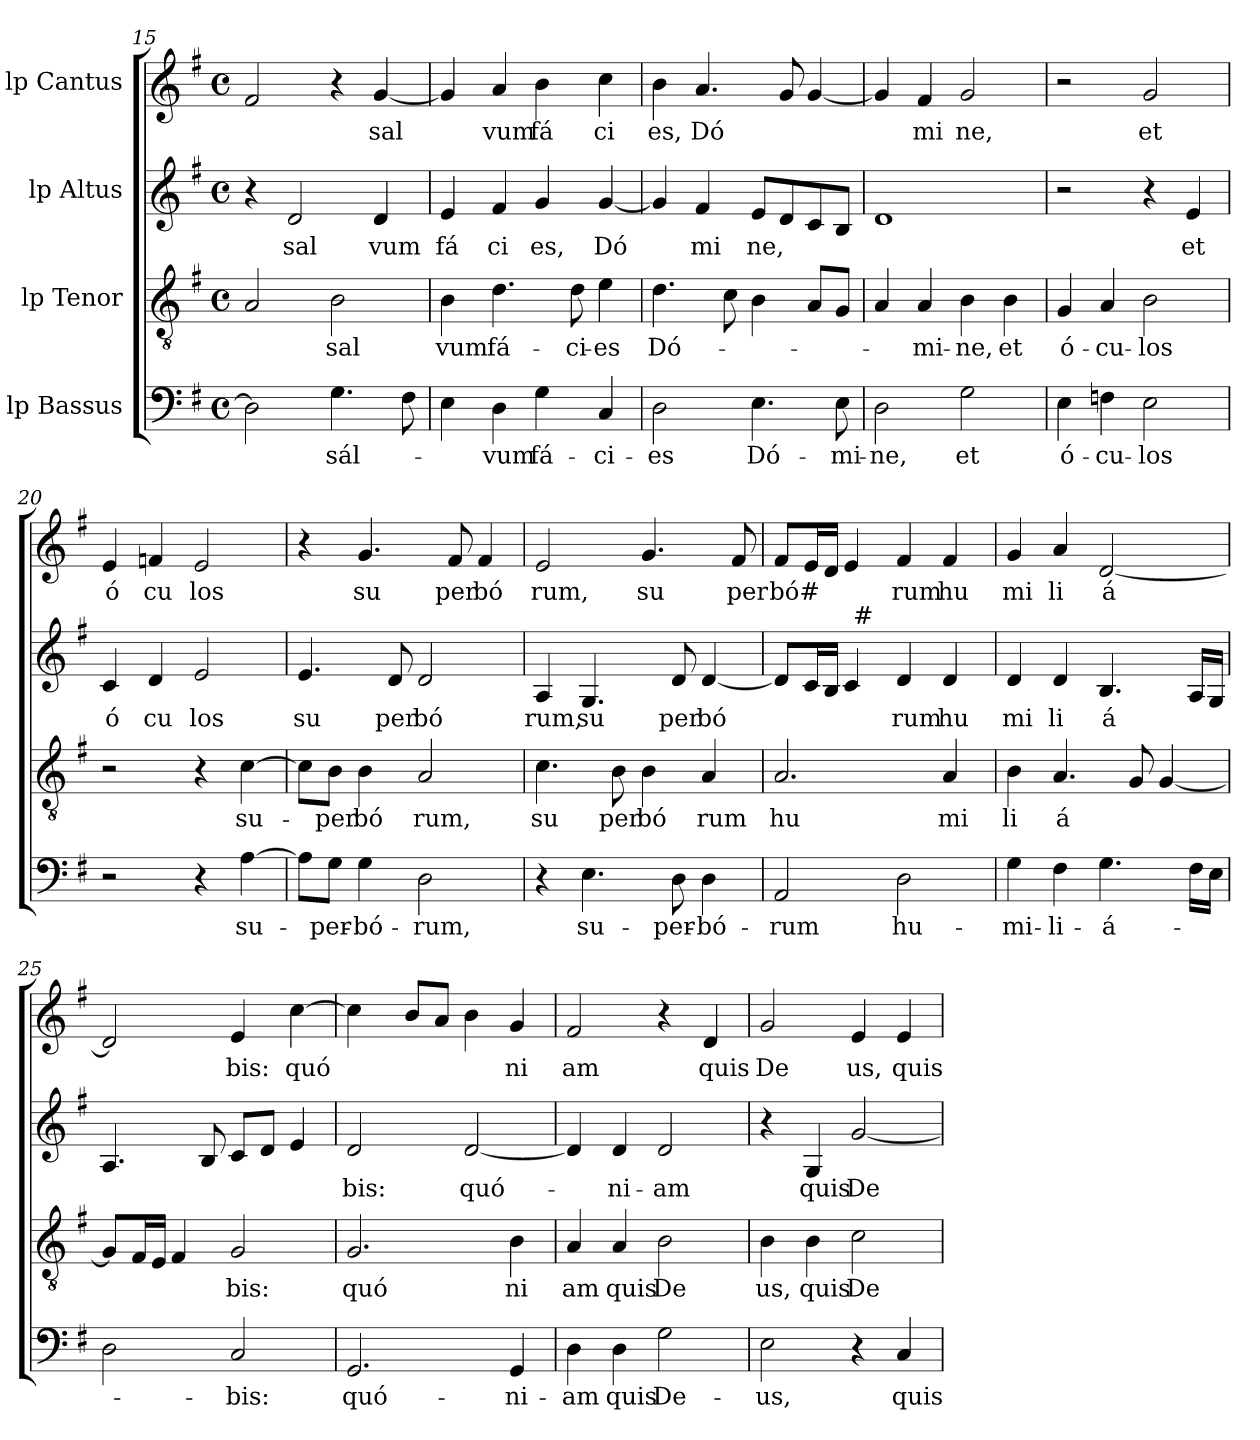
**kern	**text	**kern	**text	**kern	**text	**kern	**text
*part4	*part4	*part3	*part3	*part2	*part2	*part1	*part1
*staff4	*staff4	*staff3	*staff3	*staff2	*staff2	*staff1	*staff1
*I"lp Bassus	*	*I"lp Tenor	*	*I"lp Altus	*	*I"lp Cantus	*
*clefF4	*	*clefGv2	*	*clefG2	*	*clefG2	*
*k[f#]	*	*k[f#]	*	*k[f#]	*	*k[f#]	*
*G:	*	*G:	*	*G:	*	*G:	*
*M4/4	*	*M4/4	*	*M4/4	*	*M4/4	*
*met(c)	*	*met(c)	*	*met(c)	*	*met(c)	*
=15	=15	=15	=15	=15	=15	=15	=15
2D\]	.	2A/	.	4r	.	2f#/	.
!	!	!	!	!	!LO:LY:b:cj	!	!
.	.	.	.	2d/	sal	.	.
!	!LO:LY:b	!	!LO:LY:b:cj	!	!	!	!
4.G\	sál-	2B\	sal	.	.	4r	.
!	!	!	!	!	!LO:LY:b:cj	!	!LO:LY:b:cj
.	.	.	.	4d/	vum	[>4g/	sal
8F#\	.	.	.	.	.	.	.
!!LO:LB:g=z
=16	=16	=16	=16	=16	=16	=16	=16
!	!	!	!LO:LY:b:cj	!	!LO:LY:b:cj	!	!
*	*	*	*	*^	*	*	*
4E\	.	4B\	vum	4e/	32ryy	fá	4g/]	.
.	.	.	.	.	2ryy	.	.	.
!	!LO:LY:b:cj	!	!LO:LY:b:cj	!	!	!LO:LY:b:cj	!	!LO:LY:b:cj
4D\	-vum	4.d\	fá-	4f#/	.	ci	4a/	vum
!	!LO:LY:b:cj	!	!	!	!	!LO:LY:b:cj	!	!LO:LY:b:cj
4G\	fá-	.	.	4g/	.	es,	4b\	fá
.	.	.	.	.	4...ryy	.	.	.
!	!	!	!LO:LY:b:cj	!	!	!	!	!
.	.	8d\	-ci-	.	.	.	.	.
!	!LO:LY:b:cj	!	!LO:LY:b:cj	!	!	!LO:LY:b:cj	!	!LO:LY:b:cj
4C/	-ci-	4e\	-es	[<4g/	.	Dó	4cc\	ci
=17	=17	=17	=17	=17	=17	=17	=17	=17
!	!LO:LY:b:cj	!	!LO:LY:b:cj	!	!	!	!	!LO:LY:b:cj
*	*	*	*	*v	*v	*	*	*
2D\	-es	4.d\	Dó-	4g/]	.	4b\	es,
!	!	!	!	!	!LO:LY:b:cj	!	!LO:LY:b:cj
.	.	.	.	4f#/	mi	4.a/	Dó
.	.	8c\	.	.	.	.	.
!	!LO:LY:b:cj	!	!	!	!LO:LY:b	!	!
4.E\	Dó-	4B\	.	8e/L	ne,	.	.
.	.	.	.	8d/	.	8g/	.
.	.	8A/L	.	8c/	.	[<4g/	.
!	!LO:LY:b:cj	!	!	!	!	!	!
8E\	-mi-	8G/J	.	8B/J	.	.	.
=18	=18	=18	=18	=18	=18	=18	=18
!	!LO:LY:b:cj	!	!	!	!	!	!
2D\	-ne,	4A/	.	1d	.	4g/]	.
!	!	!	!LO:LY:b:cj	!	!	!	!LO:LY:b:cj
.	.	4A/	-mi-	.	.	4f#/	mi
!	!LO:LY:b:cj	!	!LO:LY:b:cj	!	!	!	!LO:LY:b:cj
2G\	et	4B\	-ne,	.	.	2g/	ne,
!	!	!	!LO:LY:b:cj	!	!	!	!
.	.	4B\	et	.	.	.	.
=19	=19	=19	=19	=19	=19	=19	=19
!	!LO:LY:b:cj	!	!LO:LY:b:cj	!	!	!	!
4E\	ó-	4G/	ó-	2r	.	2r	.
!	!LO:LY:b:cj	!	!LO:LY:b:cj	!	!	!	!
4Fn\	-cu-	4A/	-cu-	.	.	.	.
!	!LO:LY:b:cj	!	!LO:LY:b:cj	!	!	!	!LO:LY:b:cj
2E\	-los	2B\	-los	4r	.	2g/	et
!	!	!	!	!	!LO:LY:b:cj	!	!
.	.	.	.	4e/	et	.	.
=20	=20	=20	=20	=20	=20	=20	=20
!	!	!	!	!	!LO:LY:b:cj	!	!LO:LY:b:cj
2r	.	2r	.	4c/	ó	4e/	ó
!	!	!	!	!	!LO:LY:b:cj	!	!LO:LY:b:cj
.	.	.	.	4d/	cu	4fn/	cu
!	!	!	!	!	!LO:LY:b:cj	!	!LO:LY:b:cj
4r	.	4r	.	2e/	los	2e/	los
!	!LO:LY:b:cj	!	!LO:LY:b:cj	!	!	!	!
[>4A\	su-	[<4c\	su-	.	.	.	.
!!LO:PB:g=z
=21	=21	=21	=21	=21	=21	=21	=21
!	!	!	!	!	!LO:LY:b:cj	!	!
8A\L]	.	8c\L]	.	4.e/	su	4r	.
!	!LO:LY:b:cj	!	!LO:LY:b:cj	!	!	!	!
8G\J	-per-	8B\J	-per	.	.	.	.
!	!LO:LY:b:cj	!	!LO:LY:b:cj	!	!	!	!LO:LY:b:cj
4G\	-bó-	4B\	bó	.	.	4.g/	su
!	!	!	!	!	!LO:LY:b:cj	!	!
.	.	.	.	8d/	per	.	.
!	!LO:LY:b:cj	!	!LO:LY:b:cj	!	!LO:LY:b:cj	!	!
2D\	-rum,	2A/	rum,	2d/	bó	.	.
!	!	!	!	!	!	!	!LO:LY:b:cj
.	.	.	.	.	.	8f#/	per
!	!	!	!	!	!	!	!LO:LY:b:cj
.	.	.	.	.	.	4f#/	bó
=22	=22	=22	=22	=22	=22	=22	=22
!	!	!	!LO:LY:b:cj	!	!LO:LY:b:cj	!	!LO:LY:b:cj
4r	.	4.c\	su	4A/	rum,	2e/	rum,
!	!LO:LY:b:cj	!	!	!	!LO:LY:b:cj	!	!
4.E\	su-	.	.	4.G/	su	.	.
!	!	!	!LO:LY:b:cj	!	!	!	!
.	.	8B\	per	.	.	.	.
!	!	!	!LO:LY:b:cj	!	!	!	!LO:LY:b:cj
.	.	4B\	bó	.	.	4.g/	su
!	!LO:LY:b:cj	!	!	!	!LO:LY:b:cj	!	!
8D\	-per-	.	.	8d/	per	.	.
!	!LO:LY:b:cj	!	!LO:LY:b:cj	!	!LO:LY:b:cj	!	!
4D\	-bó-	4A/	rum	[<4d/	bó	.	.
!	!	!	!	!	!	!	!LO:LY:b:cj
.	.	.	.	.	.	8f#/	per
=23	=23	=23	=23	=23	=23	=23	=23
!	!LO:LY:b:cj	!	!LO:LY:b:cj	!	!	!	!LO:LY:b
*	*	*	*	*^	*	*	*
2AA/	-rum	2.A/	hu	8d/L]	4ryy	.	8f#/L	bó#
.	.	.	.	16c/	.	.	16e/	.
.	.	.	.	16B/J	.	.	16d/J	.
.	.	.	.	4c/	64ryy	.	4e/	.
!	!	!	!	!	!LO:TX:a:t=#	!	!	!
.	.	.	.	.	2ryy	.	.	.
!	!LO:LY:b:cj	!	!	!	!	!LO:LY:b:cj	!	!LO:LY:b:cj
2D\	hu-	.	.	4d/	.	rum	4f#/	rum
!	!	!	!LO:LY:b:cj	!	!	!LO:LY:b:cj	!	!LO:LY:b:cj
.	.	4A/	mi	4d/	.	hu	4f#/	hu
.	.	.	.	.	8...ryy	.	.	.
=24	=24	=24	=24	=24	=24	=24	=24	=24
!	!LO:LY:b:cj	!	!LO:LY:b:cj	!	!	!LO:LY:b:cj	!	!LO:LY:b:cj
*	*	*	*	*v	*v	*	*	*
4G\	-mi-	4B\	li	4d/	mi	4g/	mi
!	!LO:LY:b:cj	!	!LO:LY:b:cj	!	!LO:LY:b:cj	!	!LO:LY:b:cj
4F#\	-li-	4.A/	á	4d/	li	4a/	li
!	!LO:LY:b:cj	!	!	!	!LO:LY:b:cj	!	!LO:LY:b:cj
4.G\	-á-	.	.	4.B/	á	[<2d/	á
.	.	8G/	.	.	.	.	.
.	.	[<4G/	.	.	.	.	.
16F#\L	.	.	.	16A/L	.	.	.
16E\J	.	.	.	16G/J	.	.	.
=25	=25	=25	=25	=25	=25	=25	=25
2D\	.	8G/L]	.	4.A/	.	2d/]	.
.	.	16F#/	.	.	.	.	.
.	.	16E/J	.	.	.	.	.
.	.	4F#/	.	.	.	.	.
.	.	.	.	8B/	.	.	.
!	!LO:LY:b:cj	!	!LO:LY:b:cj	!	!	!	!LO:LY:b:cj
2C/	-bis:	2G/	bis:	8c/L	.	4e/	bis:
.	.	.	.	8d/J	.	.	.
!	!	!	!	!	!	!	!LO:LY:b
.	.	.	.	4e/	.	[<4cc\	quó
!!LO:LB:g=z
=26	=26	=26	=26	=26	=26	=26	=26
!	!LO:LY:b:cj	!	!LO:LY:b:cj	!	!LO:LY:b:cj	!	!
*	*	*	*	*^	*	*	*
2.GG/	quó-	2.G/	quó	2d/	16ryy	bis:	4cc\]	.
.	.	.	.	.	2...ryy	.	.	.
.	.	.	.	.	.	.	8b/L	.
.	.	.	.	.	.	.	8a/J	.
!	!	!	!	!	!	!LO:LY:b:cj	!	!
.	.	.	.	[<2d/	.	quó-	4b\	.
!	!LO:LY:b:cj	!	!LO:LY:b:cj	!	!	!	!	!LO:LY:b:cj
4GG/	-ni-	4B\	ni	.	.	.	4g/	ni
=27	=27	=27	=27	=27	=27	=27	=27	=27
!	!LO:LY:b:cj	!	!LO:LY:b:cj	!	!	!	!	!LO:LY:b:cj
*	*	*	*	*v	*v	*	*	*
4D\	-am	4A/	am	4d/]	.	2f#/	am
!	!LO:LY:b:cj	!	!LO:LY:b:cj	!	!LO:LY:b:cj	!	!
4D\	quis	4A/	quis	4d/	-ni-	.	.
!	!LO:LY:b:cj	!	!LO:LY:b:cj	!	!LO:LY:b:cj	!	!
2G\	De-	2B\	De	2d/	-am	4r	.
!	!	!	!	!	!	!	!LO:LY:b:cj
.	.	.	.	.	.	4d/	quis
=28	=28	=28	=28	=28	=28	=28	=28
!	!LO:LY:b:cj	!	!LO:LY:b:cj	!	!	!	!LO:LY:b:cj
2E\	-us,	4B\	us,	4r	.	2g/	De
!	!	!	!LO:LY:b:cj	!	!LO:LY:b:cj	!	!
.	.	4B\	quis	4G/	quis	.	.
!	!	!	!LO:LY:b:cj	!	!LO:LY:b:cj	!	!LO:LY:b:cj
4r	.	2c\	De	[<2g/	De-	4e/	us,
!	!LO:LY:b:cj	!	!	!	!	!	!LO:LY:b:cj
4C/	quis	.	.	.	.	4e/	quis
=	=	=	=	=	=	=	=
*-	*-	*-	*-	*-	*-	*-	*-
